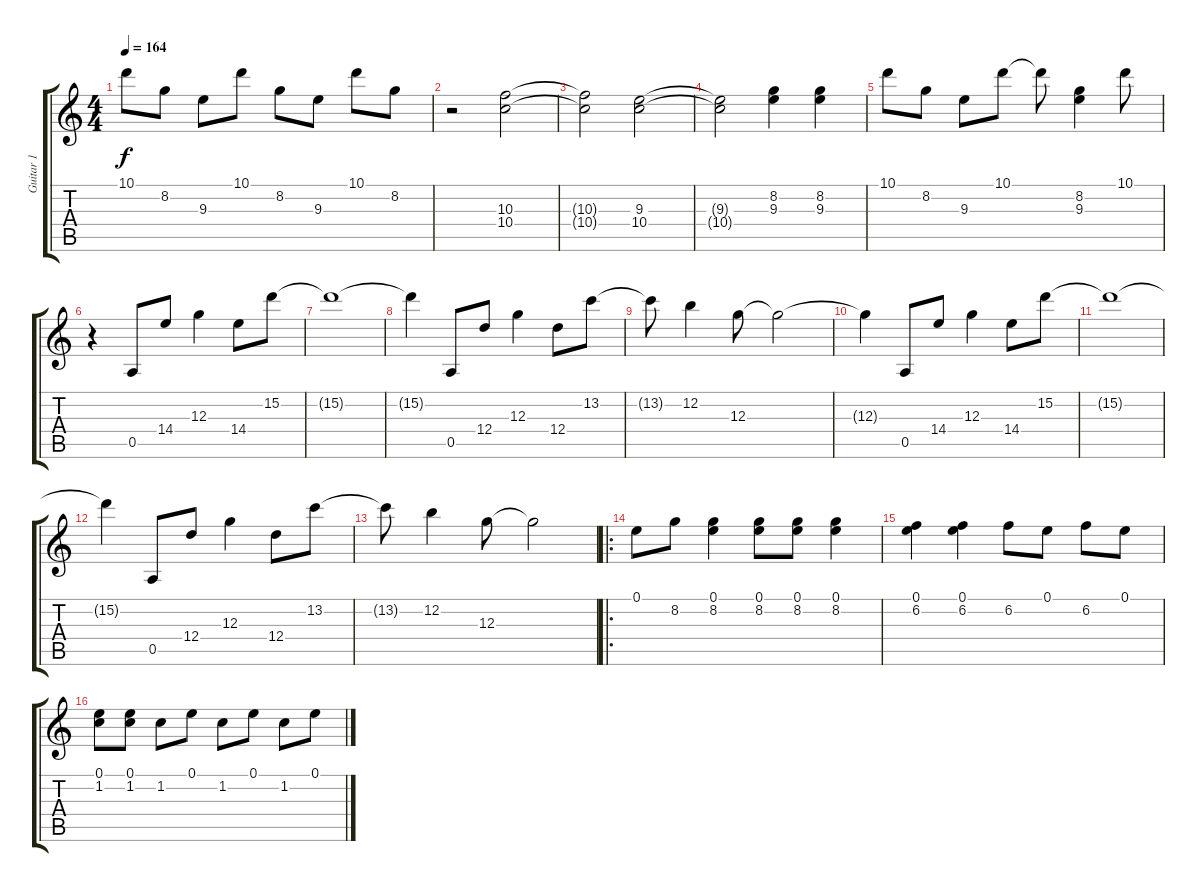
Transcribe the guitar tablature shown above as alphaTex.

\track ("Guitar 1" "Guitar 1") {instrument distortionguitar}
\staff {score tabs}
\tuning (E4 B3 G3 D3 A2 D2) {hide}
\ts (4 4)
\tempo 164
\clef g2
\ks c
10.1.8{dy f} 8.2.8 9.3.8 10.1.8 8.2.8 9.3.8 10.1.8 8.2.8 |
r.2 (10.3 10.4).2 |
(10.3{t} 10.4{t}).2 (9.3 10.4).2 |
(9.3{t} 10.4{t}).2 (8.2 9.3).4 (8.2 9.3).4 |
10.1.8 8.2.8 9.3.8 10.1.8 10.1{t}.8 (8.2 9.3).4 10.1.8 |
r.4 0.5.8 14.4.8 12.3.4 14.4.8 15.2.8 |
15.2{t}.1 |
15.2{t}.4 0.5.8 12.4.8 12.3.4 12.4.8 13.2.8 |
13.2{t}.8 12.2.4 12.3.8 12.3{t}.2 |
12.3{t}.4 0.5.8 14.4.8 12.3.4 14.4.8 15.2.8 |
15.2{t}.1 |
15.2{t}.4 0.5.8 12.4.8 12.3.4 12.4.8 13.2.8 |
13.2{t}.8 12.2.4 12.3.8 12.3{t}.2 |
\ro
0.1.8 8.2.8 (0.1 8.2).4 (0.1 8.2).8 (0.1 8.2).8 (0.1 8.2).4 |
(0.1 6.2).4 (0.1 6.2).4 6.2.8 0.1.8 6.2.8 0.1.8 |
(0.1 1.2).8 (0.1 1.2).8 1.2.8 0.1.8 1.2.8 0.1.8 1.2.8 0.1.8
